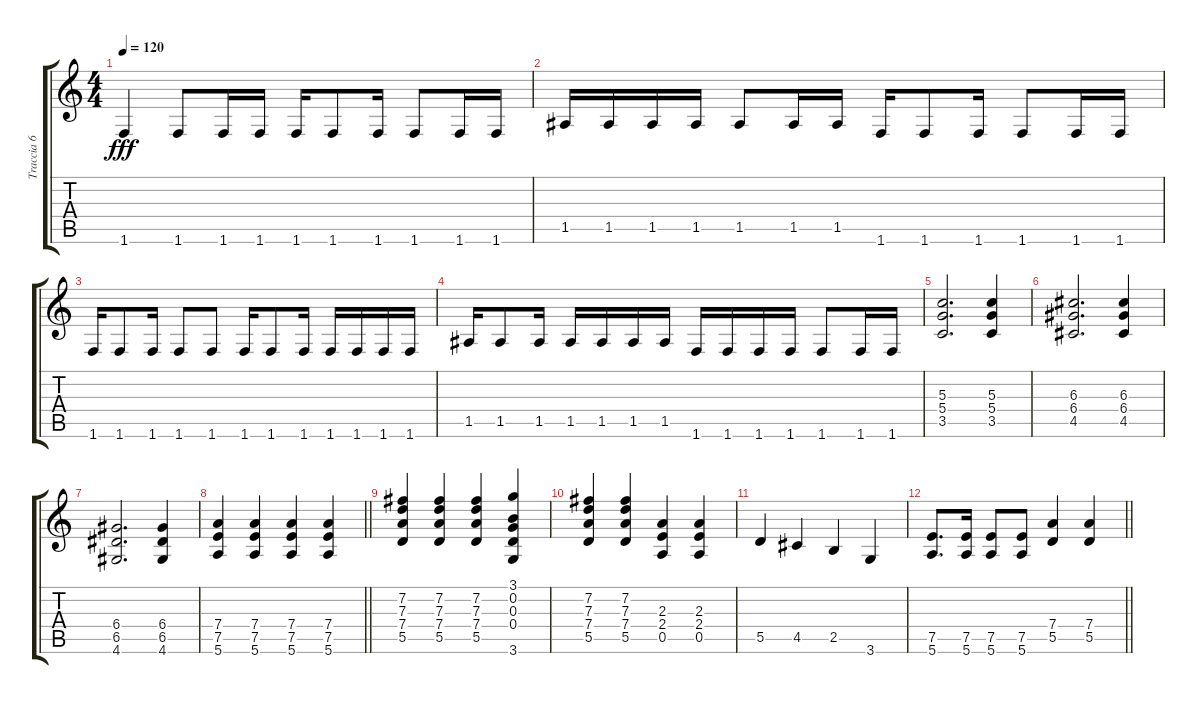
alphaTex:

\track ("Traccia 6" "Traccia 6") {instrument distortionguitar}
\staff {score tabs}
\tuning (E4 B3 G3 D3 A2 E2) {hide}
\ts (4 4)
\tempo 120
\clef g2
\ks c
1.6.4{dy fff} 1.6.8 1.6.16 1.6.16 1.6.16 1.6.8 1.6.16 1.6.8 1.6.16 1.6.16 |
1.5.16 1.5.16 1.5.16 1.5.16 1.5.8 1.5.16 1.5.16 1.6.16 1.6.8 1.6.16 1.6.8 1.6.16 1.6.16 |
1.6.16 1.6.8 1.6.16 1.6.8 1.6.8 1.6.16 1.6.8 1.6.16 1.6.16 1.6.16 1.6.16 1.6.16 |
1.5.16 1.5.8 1.5.16 1.5.16 1.5.16 1.5.16 1.5.16 1.6.16 1.6.16 1.6.16 1.6.16 1.6.8 1.6.16 1.6.16 |
(5.3 5.4 3.5).2{d} (5.3 5.4 3.5).4 |
(6.3 6.4 4.5).2{d} (6.3 6.4 4.5).4 |
(6.4 6.5 4.6).2{d} (6.4 6.5 4.6).4 |
\barLineRight lightlight
(7.4 7.5 5.6).4 (7.4 7.5 5.6).4 (7.4 7.5 5.6).4 (7.4 7.5 5.6).4 |
(7.2 7.3 7.4 5.5).4 (7.2 7.3 7.4 5.5).4 (7.2 7.3 7.4 5.5).4 (3.1 0.2 0.3 0.4 3.6).4 |
(7.2 7.3 7.4 5.5).4 (7.2 7.3 7.4 5.5).4 (2.3 2.4 0.5).4 (2.3 2.4 0.5).4 |
5.5.4 4.5.4 2.5.4 3.6.4 |
\barLineRight lightlight
(7.5 5.6).8{d} (7.5 5.6).16 (7.5 5.6).8 (7.5 5.6).8 (7.4 5.5).4 (7.4 5.5).4
